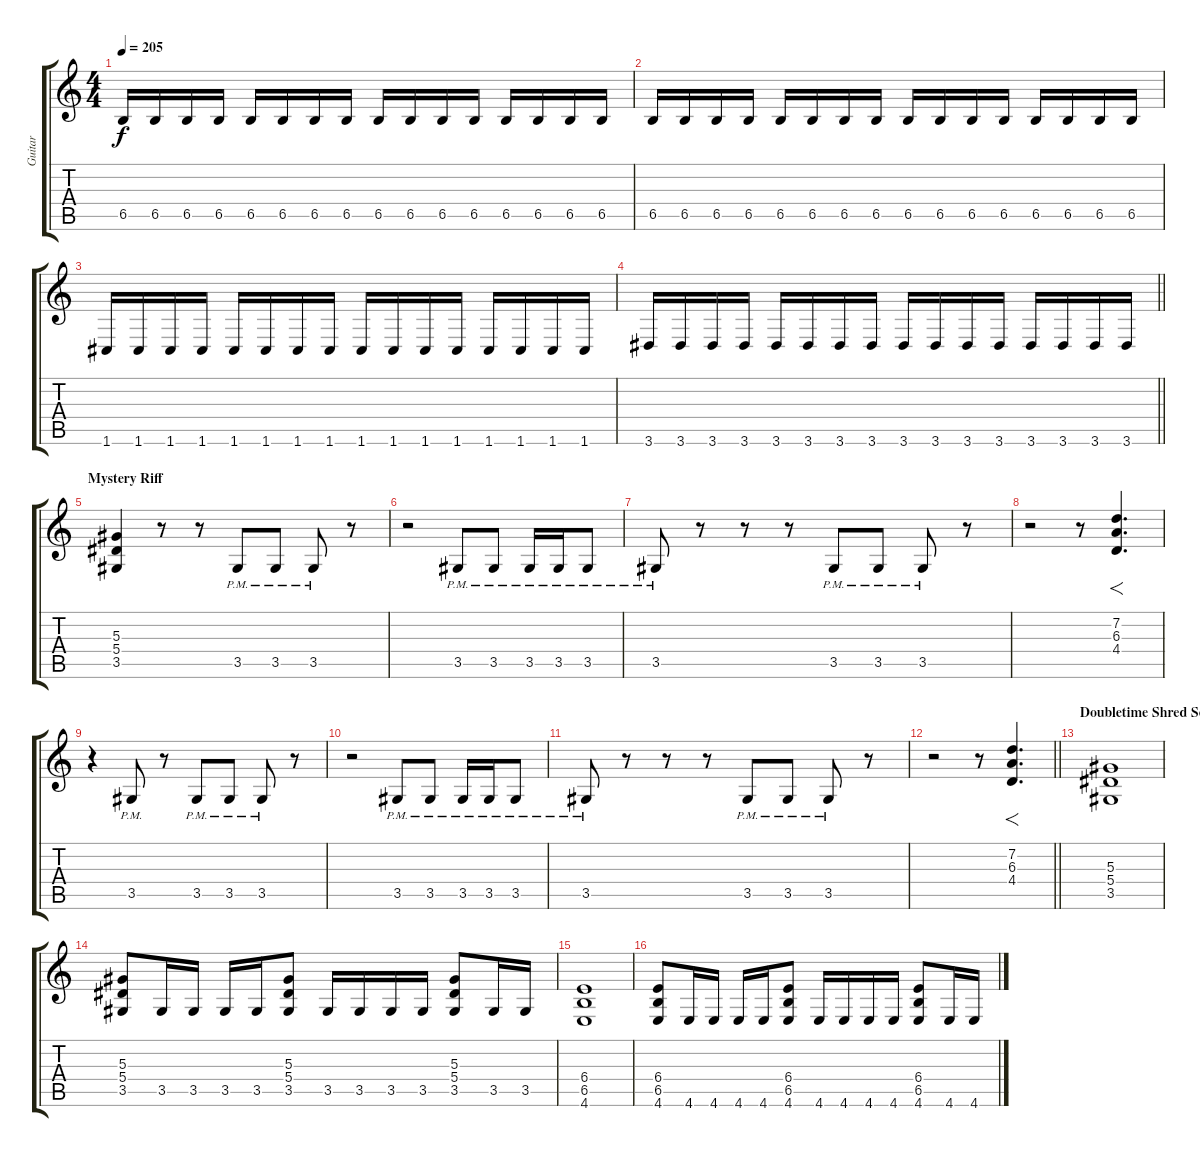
\track ("Guitar" "Guitar") {instrument distortionguitar}
\staff {score tabs}
\tuning (C4 G3 Eb3 Bb2 F2 C2) {hide}
\ts (4 4)
\tempo 205
\clef g2
\ks c
6.5.16{dy f} 6.5.16 6.5.16 6.5.16 6.5.16 6.5.16 6.5.16 6.5.16 6.5.16 6.5.16 6.5.16 6.5.16 6.5.16 6.5.16 6.5.16 6.5.16 |
6.5.16 6.5.16 6.5.16 6.5.16 6.5.16 6.5.16 6.5.16 6.5.16 6.5.16 6.5.16 6.5.16 6.5.16 6.5.16 6.5.16 6.5.16 6.5.16 |
1.6.16 1.6.16 1.6.16 1.6.16 1.6.16 1.6.16 1.6.16 1.6.16 1.6.16 1.6.16 1.6.16 1.6.16 1.6.16 1.6.16 1.6.16 1.6.16 |
\barLineRight lightlight
3.6.16 3.6.16 3.6.16 3.6.16 3.6.16 3.6.16 3.6.16 3.6.16 3.6.16 3.6.16 3.6.16 3.6.16 3.6.16 3.6.16 3.6.16 3.6.16 |
\section ("" "Mystery Riff")
(5.3 5.4 3.5).4 r.8 r.8 3.5{pm}.8 3.5{pm}.8 3.5{pm}.8 r.8 |
r.2 3.5{pm}.8 3.5{pm}.8 3.5{pm}.16 3.5{pm}.16 3.5{pm}.8 |
3.5{pm}.8 r.8 r.8 r.8 3.5{pm}.8 3.5{pm}.8 3.5{pm}.8 r.8 |
r.2 r.8 (7.2 6.3 4.4).4{f d} |
r.4 3.5{pm}.8 r.8 3.5{pm}.8 3.5{pm}.8 3.5{pm}.8 r.8 |
r.2 3.5{pm}.8 3.5{pm}.8 3.5{pm}.16 3.5{pm}.16 3.5{pm}.8 |
3.5{pm}.8 r.8 r.8 r.8 3.5{pm}.8 3.5{pm}.8 3.5{pm}.8 r.8 |
\barLineRight lightlight
r.2 r.8 (7.2 6.3 4.4).4{f d} |
\section ("" "Doubletime Shred Solo 1")
(5.3 5.4 3.5).1 |
(5.3 5.4 3.5).8 3.5.16 3.5.16 3.5.16 3.5.16 (5.3 5.4 3.5).8 3.5.16 3.5.16 3.5.16 3.5.16 (5.3 5.4 3.5).8 3.5.16 3.5.16 |
(6.4 6.5 4.6).1 |
(6.4 6.5 4.6).8 4.6.16 4.6.16 4.6.16 4.6.16 (6.4 6.5 4.6).8 4.6.16 4.6.16 4.6.16 4.6.16 (6.4 6.5 4.6).8 4.6.16 4.6.16
